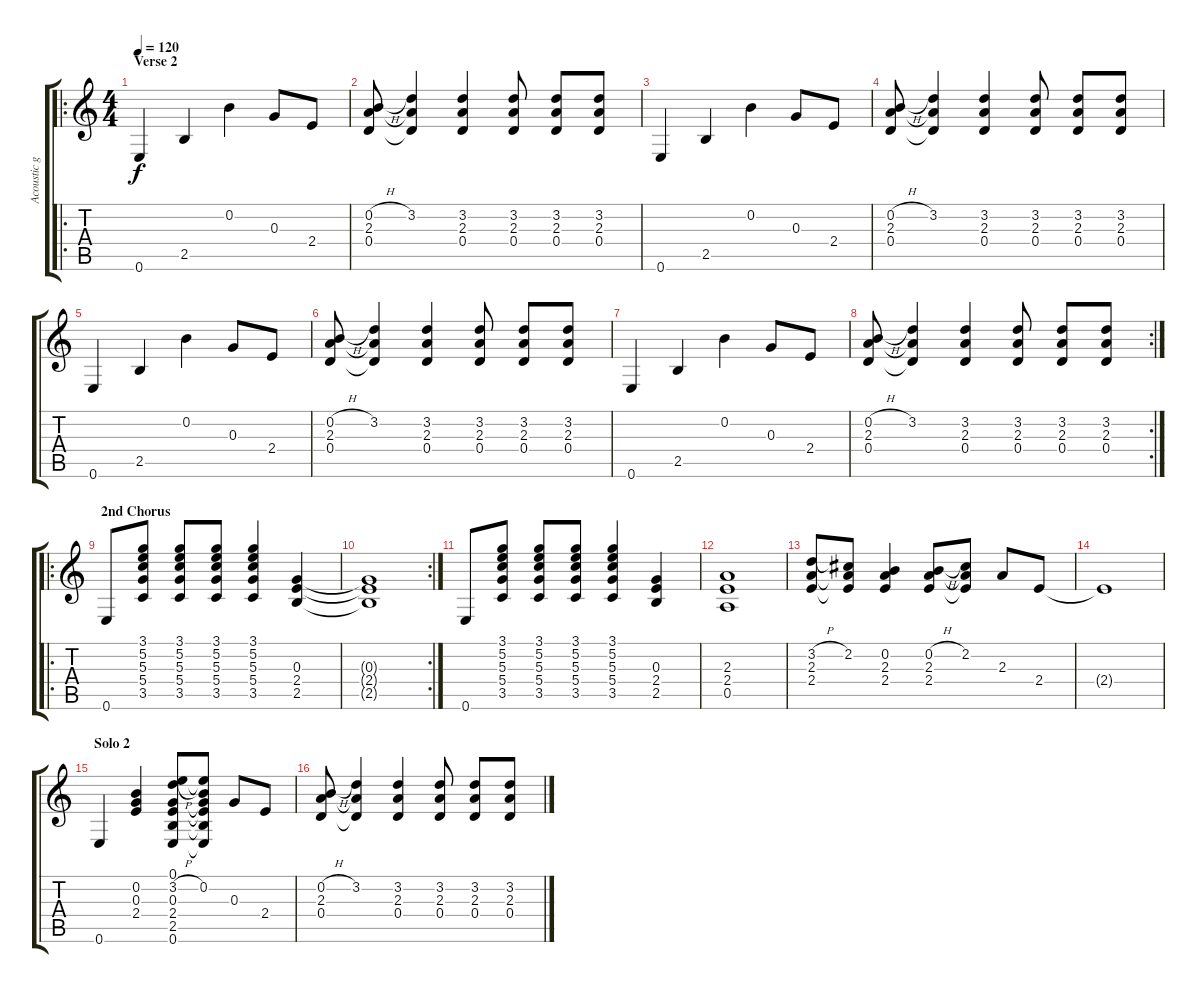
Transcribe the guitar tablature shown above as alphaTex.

\track ("Acoustic guitar" "Acoustic g") {instrument acousticguitarsteel}
\staff {score tabs}
\tuning (E4 B3 G3 D3 A2 E2) {hide}
\ro
\ts (4 4)
\section ("" "Verse 2")
\tempo 120
\clef g2
\ks c
0.6.4{dy f} 2.5.4 0.2.4 0.3.8 2.4.8 |
(0.2{h} 2.3 0.4).8 (3.2 2.3{t} 0.4{t}).4 (3.2 2.3 0.4).4 (3.2 2.3 0.4).8 (3.2 2.3 0.4).8 (3.2 2.3 0.4).8 |
0.6.4 2.5.4 0.2.4 0.3.8 2.4.8 |
(0.2{h} 2.3 0.4).8 (3.2 2.3{t} 0.4{t}).4 (3.2 2.3 0.4).4 (3.2 2.3 0.4).8 (3.2 2.3 0.4).8 (3.2 2.3 0.4).8 |
0.6.4 2.5.4 0.2.4 0.3.8 2.4.8 |
(0.2{h} 2.3 0.4).8 (3.2 2.3{t} 0.4{t}).4 (3.2 2.3 0.4).4 (3.2 2.3 0.4).8 (3.2 2.3 0.4).8 (3.2 2.3 0.4).8 |
0.6.4 2.5.4 0.2.4 0.3.8 2.4.8 |
\rc 2
(0.2{h} 2.3 0.4).8 (3.2 2.3{t} 0.4{t}).4 (3.2 2.3 0.4).4 (3.2 2.3 0.4).8 (3.2 2.3 0.4).8 (3.2 2.3 0.4).8 |
\ro
\section ("" "2nd Chorus")
0.6.8 (3.1 5.2 5.3 5.4 3.5).8 (3.1 5.2 5.3 5.4 3.5).8 (3.1 5.2 5.3 5.4 3.5).8 (3.1 5.2 5.3 5.4 3.5).4 (0.3 2.4 2.5).4 |
\rc 2
(0.3{t} 2.4{t} 2.5{t}).1 |
0.6.8 (3.1 5.2 5.3 5.4 3.5).8 (3.1 5.2 5.3 5.4 3.5).8 (3.1 5.2 5.3 5.4 3.5).8 (3.1 5.2 5.3 5.4 3.5).4 (0.3 2.4 2.5).4 |
(2.3 2.4 0.5).1 |
(3.2{h} 2.3 2.4).8 (2.2 2.3{t} 2.4{t}).8 (0.2 2.3 2.4).4 (0.2{h} 2.3 2.4).8 (2.2 2.3{t} 2.4{t}).8 2.3.8 2.4.8 |
2.4{t}.1 |
\section ("" "Solo 2")
0.6.4 (0.2 0.3 2.4).4 (0.1 3.2{h} 0.3 2.4 2.5 0.6).8 (0.1{t} 0.2 0.3{t} 2.4{t} 2.5{t} 0.6{t}).8 0.3.8 2.4.8 |
(0.2{h} 2.3 0.4).8 (3.2 2.3{t} 0.4{t}).4 (3.2 2.3 0.4).4 (3.2 2.3 0.4).8 (3.2 2.3 0.4).8 (3.2 2.3 0.4).8
